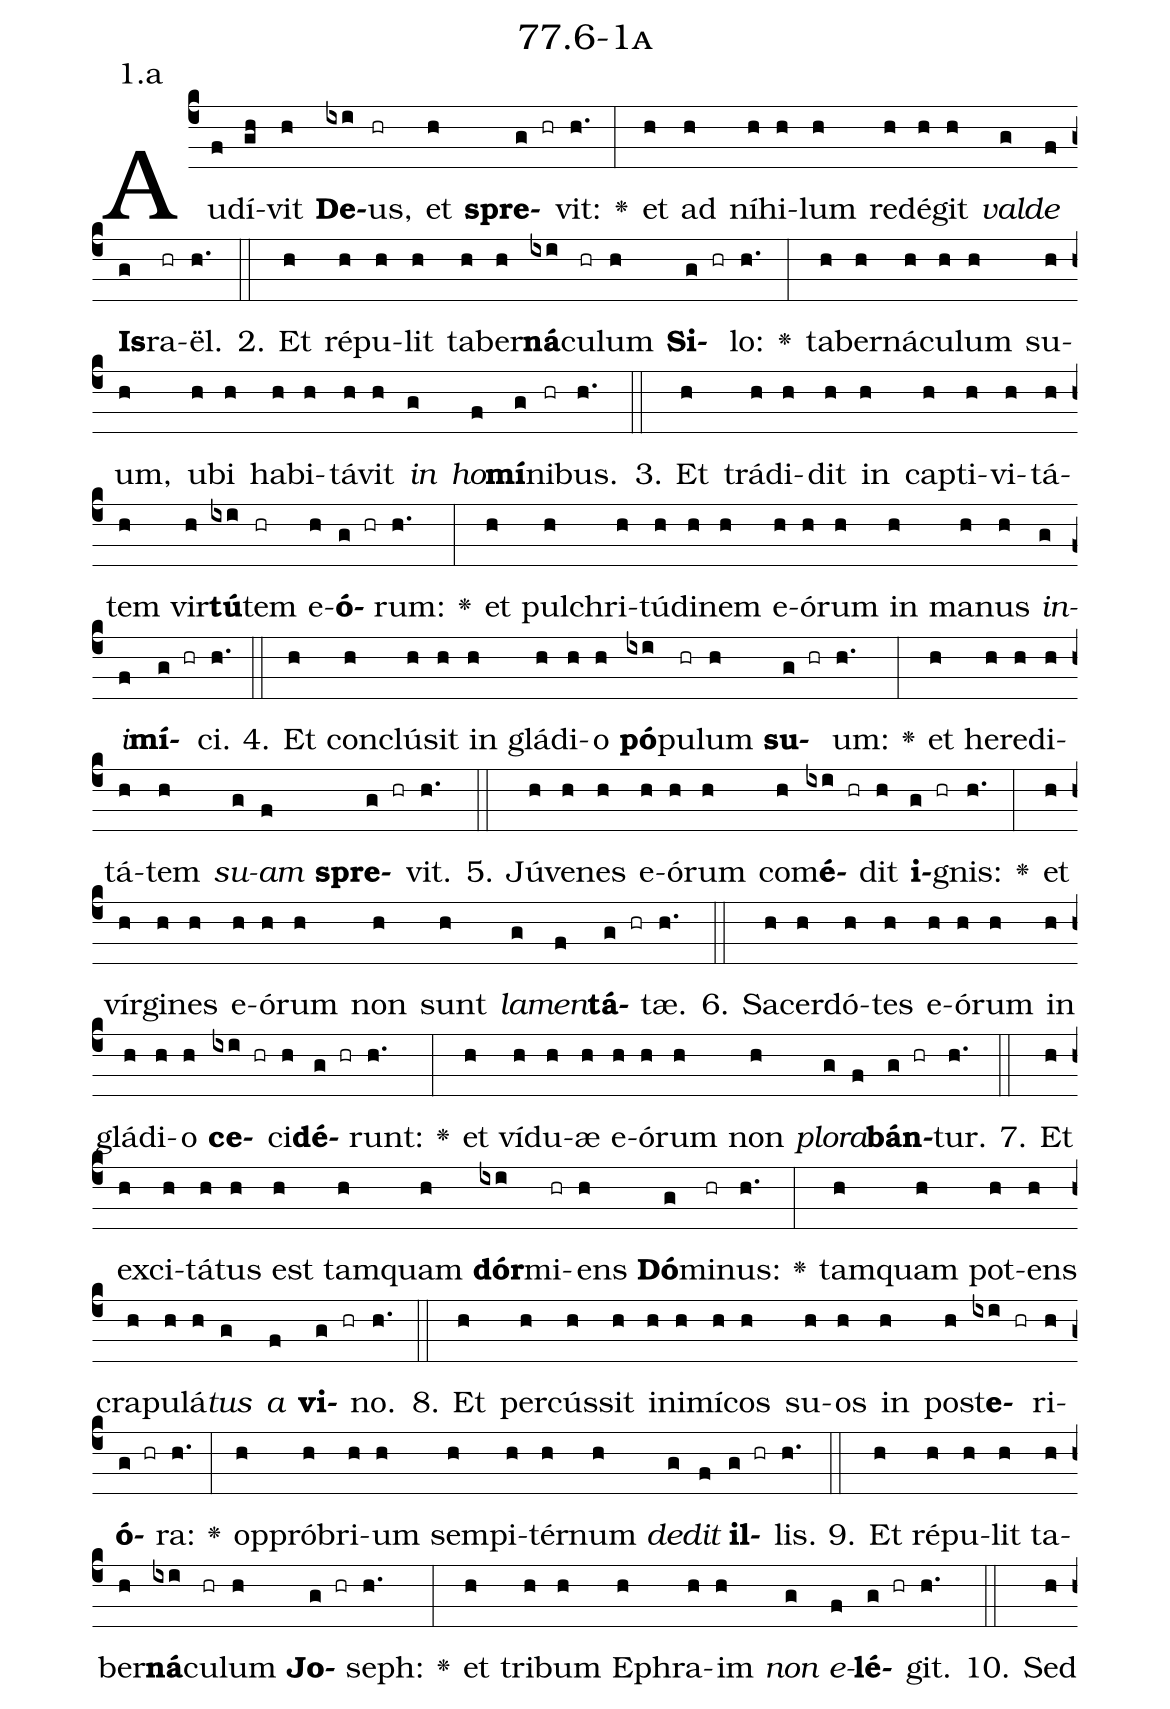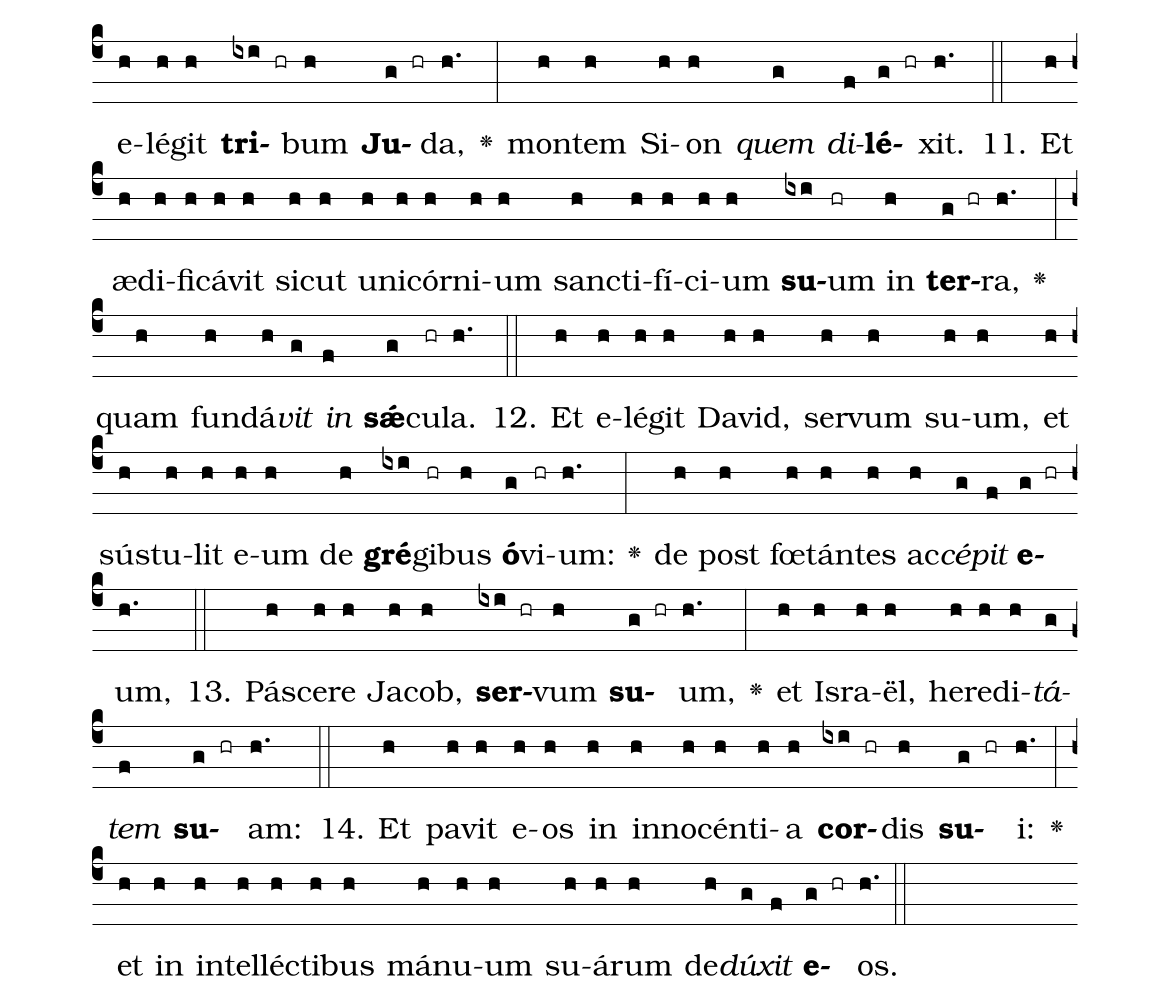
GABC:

name: 77.6-1a;
annotation: 1.a;
%%
(c4)Au(f)dí(gh)vit(h) <b>De</b>(ixi)us,(hr) et(h) <b>spre</b>(g hr)vit:(h.) <v>\greheightstar</v>(:) et(h) ad(h) ní(h)hi(h)lum(h) red(h)é(h)git(h) <i>val</i>(g)<i>de</i>(f) <b>Is</b>(g)ra(hr)ël.(h.) (::)
2. Et(h) ré(h)pu(h)lit(h) ta(h)ber(h)<b>ná</b>(ixi)cu(hr)lum(h) <b>Si</b>(g hr)lo:(h.) <v>\greheightstar</v>(:) ta(h)ber(h)ná(h)cu(h)lum(h) su(h)um,(h) u(h)bi(h) ha(h)bi(h)tá(h)vit(h) <i>in</i>(g) <i>ho</i>(f)<b>mí</b>(g)ni(hr)bus.(h.) (::)
3. Et(h) trá(h)di(h)dit(h) in(h) cap(h)ti(h)vi(h)tá(h)tem(h) vir(h)<b>tú</b>(ixi)tem(hr) e(h)<b>ó</b>(g hr)rum:(h.) <v>\greheightstar</v>(:) et(h) pul(h)chri(h)tú(h)di(h)nem(h) e(h)ó(h)rum(h) in(h) ma(h)nus(h) <i>in</i>(g)<i>i</i>(f)<b>mí</b>(g hr)ci.(h.) (::)
4. Et(h) con(h)clú(h)sit(h) in(h) glá(h)di(h)o(h) <b>pó</b>(ixi)pu(hr)lum(h) <b>su</b>(g hr)um:(h.) <v>\greheightstar</v>(:) et(h) he(h)re(h)di(h)tá(h)tem(h) <i>su</i>(g)<i>am</i>(f) <b>spre</b>(g hr)vit.(h.) (::)
5. Jú(h)ve(h)nes(h) e(h)ó(h)rum(h) com(h)<b>é</b>(ixi hr)dit(h) <b>i</b>(g hr)gnis:(h.) <v>\greheightstar</v>(:) et(h) vír(h)gi(h)nes(h) e(h)ó(h)rum(h) non(h) sunt(h) <i>la</i>(g)<i>men</i>(f)<b>tá</b>(g hr)tæ.(h.) (::)
6. Sa(h)cer(h)dó(h)tes(h) e(h)ó(h)rum(h) in(h) glá(h)di(h)o(h) <b>ce</b>(ixi hr)ci(h)<b>dé</b>(g hr)runt:(h.) <v>\greheightstar</v>(:) et(h) ví(h)du(h)æ(h) e(h)ó(h)rum(h) non(h) <i>plo</i>(g)<i>ra</i>(f)<b>bán</b>(g hr)tur.(h.) (::)
7. Et(h) ex(h)ci(h)tá(h)tus(h) est(h) tam(h)quam(h) <b>dór</b>(ixi)mi(hr)ens(h) <b>Dó</b>(g)mi(hr)nus:(h.) <v>\greheightstar</v>(:) tam(h)quam(h) pot(h)ens(h) cra(h)pu(h)lá(h)<i>tus</i>(g) <i>a</i>(f) <b>vi</b>(g hr)no.(h.) (::)
8. Et(h) per(h)cús(h)sit(h) in(h)i(h)mí(h)cos(h) su(h)os(h) in(h) post(h)<b>e</b>(ixi hr)ri(h)<b>ó</b>(g hr)ra:(h.) <v>\greheightstar</v>(:) op(h)pró(h)bri(h)um(h) sem(h)pi(h)tér(h)num(h) <i>de</i>(g)<i>dit</i>(f) <b>il</b>(g hr)lis.(h.) (::)
9. Et(h) ré(h)pu(h)lit(h) ta(h)ber(h)<b>ná</b>(ixi)cu(hr)lum(h) <b>Jo</b>(g hr)seph:(h.) <v>\greheightstar</v>(:) et(h) tri(h)bum(h) E(h)phra(h)im(h) <i>non</i>(g) <i>e</i>(f)<b>lé</b>(g hr)git.(h.) (::)
10. Sed(h) e(h)lé(h)git(h) <b>tri</b>(ixi hr)bum(h) <b>Ju</b>(g hr)da,(h.) <v>\greheightstar</v>(:) mon(h)tem(h) Si(h)on(h) <i>quem</i>(g) <i>di</i>(f)<b>lé</b>(g hr)xit.(h.) (::)
11. Et(h) æ(h)di(h)fi(h)cá(h)vit(h) sic(h)ut(h) u(h)ni(h)cór(h)ni(h)um(h) sanc(h)ti(h)fí(h)ci(h)um(h) <b>su</b>(ixi)um(hr) in(h) <b>ter</b>(g hr)ra,(h.) <v>\greheightstar</v>(:) quam(h) fun(h)dá(h)<i>vit</i>(g) <i>in</i>(f) <b>sǽ</b>(g)cu(hr)la.(h.) (::)
12. Et(h) e(h)lé(h)git(h) Da(h)vid,(h) ser(h)vum(h) su(h)um,(h) et(h) sús(h)tu(h)lit(h) e(h)um(h) de(h) <b>gré</b>(ixi)gi(hr)bus(h) <b>ó</b>(g)vi(hr)um:(h.) <v>\greheightstar</v>(:) de(h) post(h) fœ(h)tán(h)tes(h) ac(h)<i>cé</i>(g)<i>pit</i>(f) <b>e</b>(g hr)um,(h.) (::)
13. Pá(h)sce(h)re(h) Ja(h)cob,(h) <b>ser</b>(ixi hr)vum(h) <b>su</b>(g hr)um,(h.) <v>\greheightstar</v>(:) et(h) Is(h)ra(h)ël,(h) he(h)re(h)di(h)<i>tá</i>(g)<i>tem</i>(f) <b>su</b>(g hr)am:(h.) (::)
14. Et(h) pa(h)vit(h) e(h)os(h) in(h) in(h)no(h)cén(h)ti(h)a(h) <b>cor</b>(ixi hr)dis(h) <b>su</b>(g hr)i:(h.) <v>\greheightstar</v>(:) et(h) in(h) in(h)tel(h)léc(h)ti(h)bus(h) má(h)nu(h)um(h) su(h)á(h)rum(h) de(h)<i>dú</i>(g)<i>xit</i>(f) <b>e</b>(g hr)os.(h.) (::)
